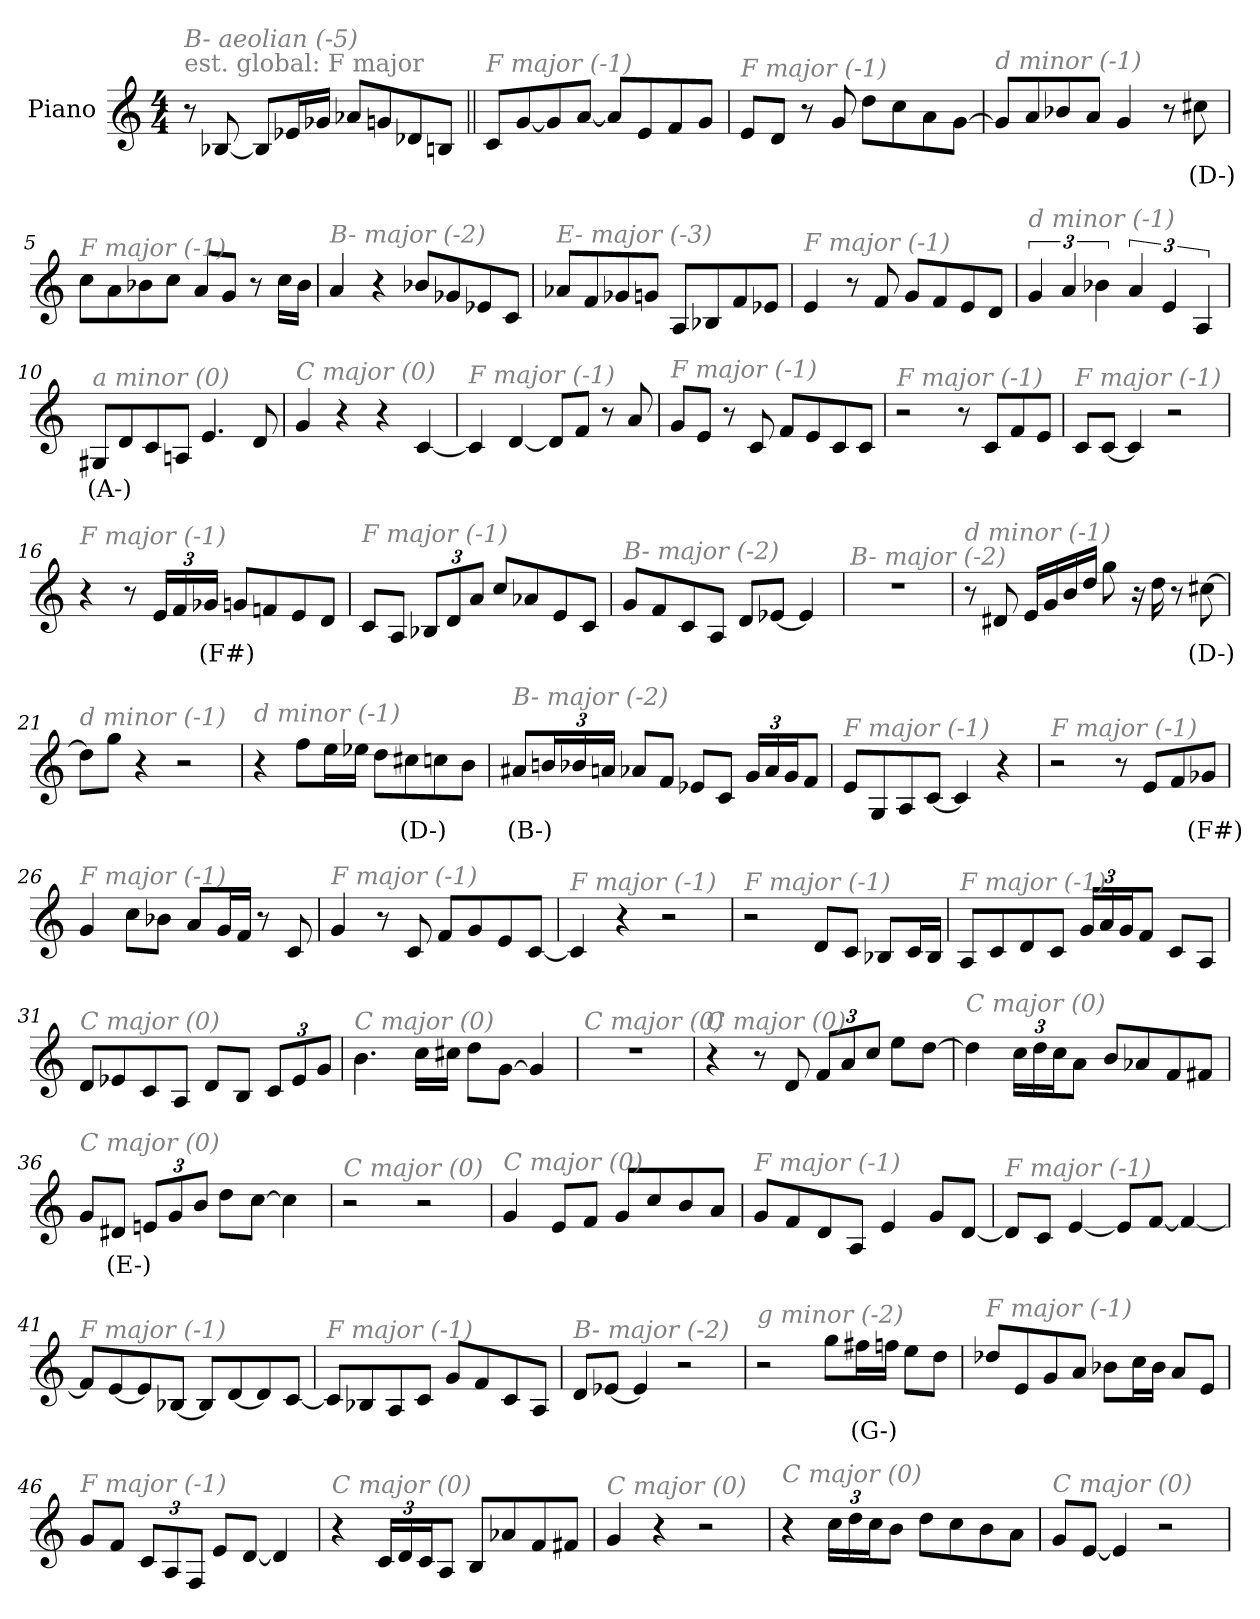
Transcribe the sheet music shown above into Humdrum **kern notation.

**kern	**text
*part1	*part1
*staff1	*staff1
*I"Piano	*
*I'Pno	*
*clefG2	*
*k[]	*
*M4/4	*
*MM180	*
=1	=1
!LO:TX:a:color=#808080:t=est. global&colon; F major	!
!LO:TX:i:color=#808080:t=B- aeolian (-5)	!
8r	.
[8B-X/	.
8B-/L]	.
16e-X/L	.
16g-X/JJ	.
8a-X/L	.
8gn/	.
8d-X/	.
8Bn/J	.
=2||	=2||
!LO:TX:i:color=#808080:t=F major (-1)	!
8c/L	.
[8g/	.
8g/]	.
[8a/J	.
8a/L]	.
8e/	.
8f/	.
8g/J	.
=3	=3
!LO:TX:i:color=#808080:t=F major (-1)	!
8e/L	.
8d/J	.
8r	.
8g/	.
8dd\L	.
8cc\	.
8a\	.
[8g\J	.
!!LO:LB:g=z
=4	=4
!LO:TX:i:color=#808080:t=d minor (-1)	!
8g/L]	.
8a/	.
8b-X/	.
8a/J	.
4g/	.
8r	.
8cc#Xi\	(D-)
=5	=5
!LO:TX:i:color=#808080:t=F major (-1)	!
8cc\L	.
8a\	.
8b-X\	.
8cc\J	.
8a/L	.
8g/J	.
8r	.
16cc\LL	.
16b-\JJ	.
=6	=6
!LO:TX:i:color=#808080:t=B- major (-2)	!
4a/	.
4r	.
8b-X/L	.
8g-X/	.
8e-X/	.
8c/J	.
=7	=7
!LO:TX:i:color=#808080:t=E- major (-3)	!
8a-X/L	.
8f/	.
8g-X/	.
8gn/J	.
8A/L	.
8B-X/	.
8f/	.
8e-X/J	.
!!LO:LB:g=z
=8	=8
!LO:TX:i:color=#808080:t=F major (-1)	!
4e/	.
8r	.
8f/	.
8g/L	.
8f/	.
8e/	.
8d/J	.
=9	=9
!LO:TX:i:color=#808080:t=d minor (-1)	!
6g/	.
6a/	.
6b-X\	.
6a/	.
6e/	.
6A/	.
=10	=10
!LO:TX:i:color=#808080:t=a minor (0)	!
8G#Xi/L	(A-)
8d/	.
8c/	.
8An/J	.
4.e/	.
8d/	.
=11	=11
!LO:TX:i:color=#808080:t=C major (0)	!
4g/	.
4r	.
4r	.
[4c/	.
=12	=12
!LO:TX:i:color=#808080:t=F major (-1)	!
4c/]	.
[4d/	.
8d/L]	.
8f/J	.
8r	.
8a/	.
!!LO:LB:g=z
=13	=13
!LO:TX:i:color=#808080:t=F major (-1)	!
8g/L	.
8e/J	.
8r	.
8c/	.
8f/L	.
8e/	.
8c/	.
8c/J	.
=14	=14
!LO:TX:i:color=#808080:t=F major (-1)	!
2r	.
8r	.
8c/L	.
8f/	.
8e/J	.
=15	=15
!LO:TX:i:color=#808080:t=F major (-1)	!
8c/L	.
[8c/J	.
4c/]	.
2r	.
=16	=16
!LO:TX:i:color=#808080:t=F major (-1)	!
4r	.
8r	.
*Xbrackettup	*
24e/LL	.
24f/	.
24g-Xi/JJ	(F#)
8g/L	.
8fn/	.
8e/	.
8d/J	.
!!LO:LB:g=z
=17	=17
!LO:TX:i:color=#808080:t=F major (-1)	!
8c/L	.
8A/J	.
12B-X/L	.
12d/	.
12a/J	.
8cc/L	.
8a-X/	.
8e/	.
8c/J	.
=18	=18
!LO:TX:i:color=#808080:t=B- major (-2)	!
8g/L	.
8f/	.
8c/	.
8A/J	.
8d/L	.
[8e-X/J	.
4e-/]	.
=19	=19
!LO:TX:i:color=#808080:t=B- major (-2)	!
1r	.
=20	=20
!LO:TX:i:color=#808080:t=d minor (-1)	!
8r	.
8d#X/	.
16e/LL	.
16g/	.
16b/	.
16dd/JJ	.
8gg\	.
16r	.
16dd\	.
8r	.
[8cc#Xi\	(D-)
=21	=21
!LO:TX:i:color=#808080:t=d minor (-1)	!
8dd-\L]	.
8gg\J	.
4r	.
2r	.
!!LO:LB:g=z
=22	=22
!LO:TX:i:color=#808080:t=d minor (-1)	!
4r	.
8ff\L	.
16ee\L	.
16ee-X\JJ	.
8dd\L	.
8cc#Xi\	(D-)
8cc\	.
8b\J	.
=23	=23
!LO:TX:i:color=#808080:t=B- major (-2)	!
8a#Xj/L	(B-)
24bn/L	.
24b-X/	.
24a/JJ	.
8a-X/L	.
8f/J	.
8e-X/L	.
8c/J	.
24g/LL	.
24a-/	.
24g/J	.
8f/J	.
=24	=24
!LO:TX:i:color=#808080:t=F major (-1)	!
8e/L	.
8G/	.
8A/	.
[8c/J	.
4c/]	.
4r	.
=25	=25
!LO:TX:i:color=#808080:t=F major (-1)	!
2r	.
8r	.
8e/L	.
8f/	.
8g-Xi/J	(F#)
!!LO:LB:g=z
=26	=26
!LO:TX:i:color=#808080:t=F major (-1)	!
4g/	.
8cc\L	.
8b-X\J	.
8a/L	.
16g/L	.
16f/JJ	.
8r	.
8c/	.
=27	=27
!LO:TX:i:color=#808080:t=F major (-1)	!
4g/	.
8r	.
8c/	.
8f/L	.
8g/	.
8e/	.
[8c/J	.
=28	=28
!LO:TX:i:color=#808080:t=F major (-1)	!
4c/]	.
4r	.
2r	.
=29	=29
!LO:TX:i:color=#808080:t=F major (-1)	!
2r	.
8d/L	.
8c/J	.
8B-X/L	.
16c/L	.
16B-/JJ	.
!!LO:LB:g=z
=30	=30
!LO:TX:i:color=#808080:t=F major (-1)	!
8A/L	.
8c/	.
8d/	.
8c/J	.
24g/LL	.
24a/	.
24g/J	.
8f/J	.
8c/L	.
8A/J	.
=31	=31
!LO:TX:i:color=#808080:t=C major (0)	!
8d/L	.
8e-X/	.
8c/	.
8A/J	.
8d/L	.
8B/J	.
12c/L	.
12e-/	.
12g/J	.
=32	=32
!LO:TX:i:color=#808080:t=C major (0)	!
4.b\	.
16cc\LL	.
16cc#X\JJ	.
8dd\L	.
[8g\J	.
4g/]	.
=33	=33
!LO:TX:i:color=#808080:t=C major (0)	!
1r	.
=34	=34
!LO:TX:i:color=#808080:t=C major (0)	!
4r	.
8r	.
8d/	.
12f/L	.
12a/	.
12cc/J	.
8ee\L	.
[8dd\J	.
!!LO:LB:g=z
=35	=35
!LO:TX:i:color=#808080:t=C major (0)	!
4dd\]	.
24cc\LL	.
24dd\	.
24cc\J	.
8a\J	.
8b/L	.
8a-X/	.
8f/	.
8f#X/J	.
=36	=36
!LO:TX:i:color=#808080:t=C major (0)	!
8g/L	.
8d#Xi/J	(E-)
12en/L	.
12g/	.
12b/J	.
8dd\L	.
[8cc\J	.
4cc\]	.
=37	=37
!LO:TX:i:color=#808080:t=C major (0)	!
2r	.
2r	.
=38	=38
!LO:TX:i:color=#808080:t=C major (0)	!
4g/	.
8e/L	.
8f/J	.
8g/L	.
8cc/	.
8b/	.
8a/J	.
=39	=39
!LO:TX:i:color=#808080:t=F major (-1)	!
8g/L	.
8f/	.
8d/	.
8A/J	.
4e/	.
8g/L	.
[8d/J	.
!!LO:LB:g=z
=40	=40
!LO:TX:i:color=#808080:t=F major (-1)	!
8d/L]	.
8c/J	.
[4e/	.
8e/L]	.
[8f/J	.
4f/_	.
=41	=41
!LO:TX:i:color=#808080:t=F major (-1)	!
8f/L]	.
[8e/	.
8e/]	.
[8B-X/J	.
8B-/L]	.
[8d/	.
8d/]	.
[8c/J	.
=42	=42
!LO:TX:i:color=#808080:t=F major (-1)	!
8c/L]	.
8B-X/	.
8A/	.
8c/J	.
8g/L	.
8f/	.
8c/	.
8A/J	.
=43	=43
!LO:TX:i:color=#808080:t=B- major (-2)	!
8d/L	.
[8e-X/J	.
4e-/]	.
2r	.
!!LO:PB:g=z
=44	=44
!LO:TX:i:color=#808080:t=g minor (-2)	!
2r	.
8gg\L	.
16ff#Xi\L	(G-)
16ff\JJ	.
8ee\L	.
8dd\J	.
=45	=45
!LO:TX:i:color=#808080:t=F major (-1)	!
8dd-X/L	.
8e/	.
8g/	.
8a/J	.
8b-X\L	.
16cc\L	.
16b-\JJ	.
8a/L	.
8e/J	.
=46	=46
!LO:TX:i:color=#808080:t=F major (-1)	!
8g/L	.
8f/J	.
12c/L	.
12A/	.
12F/J	.
8e/L	.
[8d/J	.
4d/]	.
=47	=47
!LO:TX:i:color=#808080:t=C major (0)	!
4r	.
24c/LL	.
24d/	.
24c/J	.
8A/J	.
8B/L	.
8a-X/	.
8f/	.
8f#X/J	.
!!LO:LB:g=z
=48	=48
!LO:TX:i:color=#808080:t=C major (0)	!
4g/	.
4r	.
2r	.
=49	=49
!LO:TX:i:color=#808080:t=C major (0)	!
4r	.
24cc\LL	.
24dd\	.
24cc\J	.
8b\J	.
8dd\L	.
8cc\	.
8b\	.
8a\J	.
=50	=50
!LO:TX:i:color=#808080:t=C major (0)	!
8g/L	.
[8e/J	.
4e/]	.
2r	.
=	=
*-	*-
